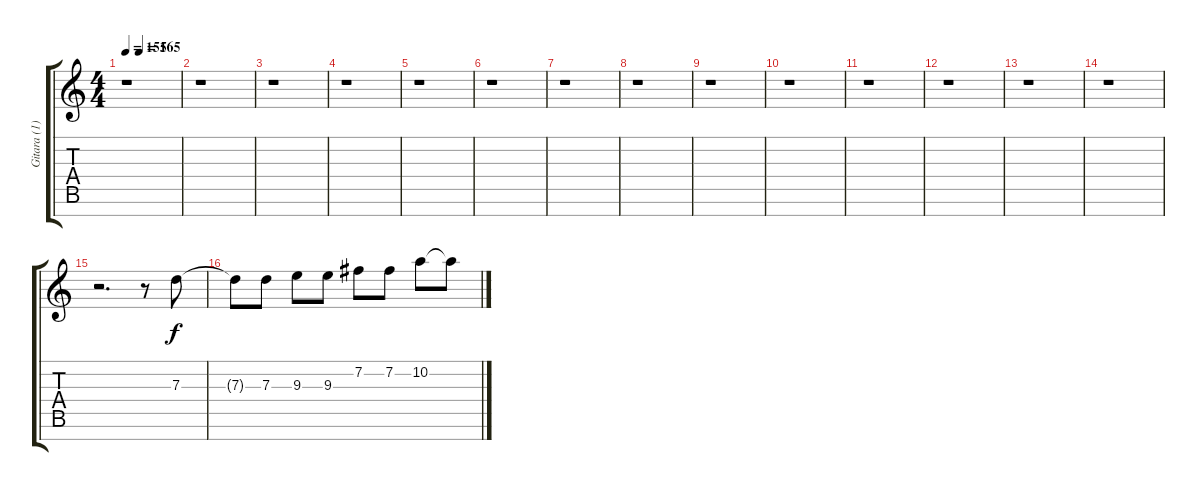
\track ("Gitara (1)" "Gitara (1)") {instrument electricguitarjazz}
\staff {score tabs}
\tuning (E4 B3 G3 D3 A2 E2 B1) {hide}
\ts (4 4)
\tempo 155
\tempo (165 0.25)
\clef g2
\ks c
r.1{dy f} |
r.1 |
r.1 |
r.1 |
r.1 |
r.1 |
r.1 |
r.1 |
r.1 |
r.1 |
r.1 |
r.1 |
r.1 |
r.1 |
r.2{d volume 16 instrument distortionguitar} r.8 7.3.8 |
7.3{t}.8 7.3.8 9.3.8 9.3.8 7.2.8 7.2.8 10.2.8 10.2{t}.8
